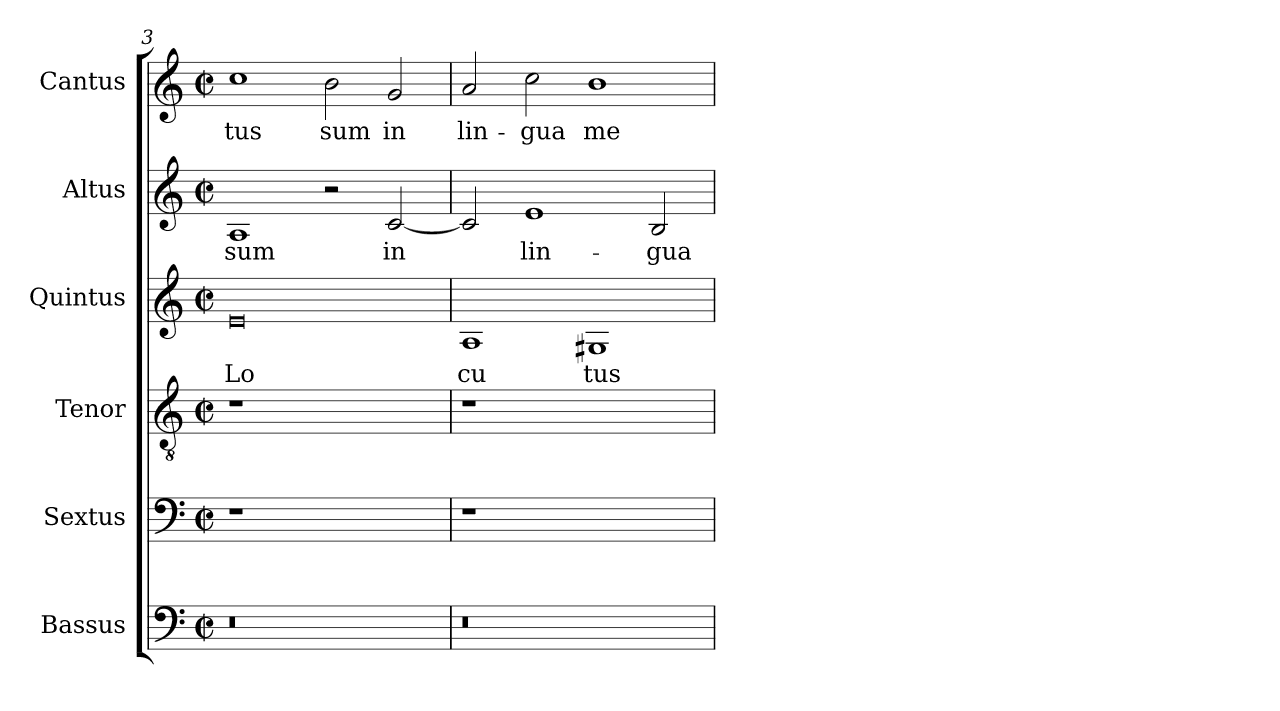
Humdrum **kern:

**kern	**kern	**kern	**kern	**text	**kern	**text	**kern	**text
*part6	*part5	*part4	*part3	*part3	*part2	*part2	*part1	*part1
*staff6	*staff5	*staff4	*staff3	*staff3	*staff2	*staff2	*staff1	*staff1
*I"Bassus	*I"Sextus	*I"Tenor	*I"Quintus	*	*I"Altus	*	*I"Cantus	*
*clefF4	*clefF4	*clefGv2	*clefG2	*	*clefG2	*	*clefG2	*
*k[]	*k[]	*k[]	*k[]	*	*k[]	*	*k[]	*
*C:	*C:	*C:	*C:	*	*C:	*	*C:	*
*M2/2	*M2/2	*M2/2	*M2/2	*	*M2/2	*	*M2/2	*
*met(c|)	*met(c|)	*met(c|)	*met(c|)	*	*met(c|)	*	*met(c|)	*
=3	=3	=3	=3	=3	=3	=3	=3	=3
!	!	!	!	!LO:LY:b:cj	!	!LO:LY:b:cj	!	!LO:LY:b:cj
0r	1r	1r	0e	Lo	1A	sum	1cc	-tus
!	!	!	!	!	!	!	!	!LO:LY:b:cj
.	1ryy	1ryy	.	.	2r	.	2b\	sum
!	!	!	!	!	!	!LO:LY:b:cj	!	!LO:LY:b:cj
.	.	.	.	.	[<2c/	in	2g/	in
=4	=4	=4	=4	=4	=4	=4	=4	=4
!	!	!	!	!LO:LY:b:cj	!	!LO:LY:b:cj	!	!LO:LY:b:cj
0r	1r	1r	1A	cu	2c/]	.	2a/	lin-
!	!	!	!	!	!	!LO:LY:b:cj	!	!LO:LY:b:cj
.	.	.	.	.	1e	lin-	2cc\	-gua
!	!	!	!	!LO:LY:b:cj	!	!	!	!LO:LY:b:cj
.	1ryy	1ryy	1G#X	tus	.	.	1b	me-
!	!	!	!	!	!	!LO:LY:b:cj	!	!
.	.	.	.	.	2B/	-gua	.	.
=	=	=	=	=	=	=	=	=
*-	*-	*-	*-	*-	*-	*-	*-	*-
